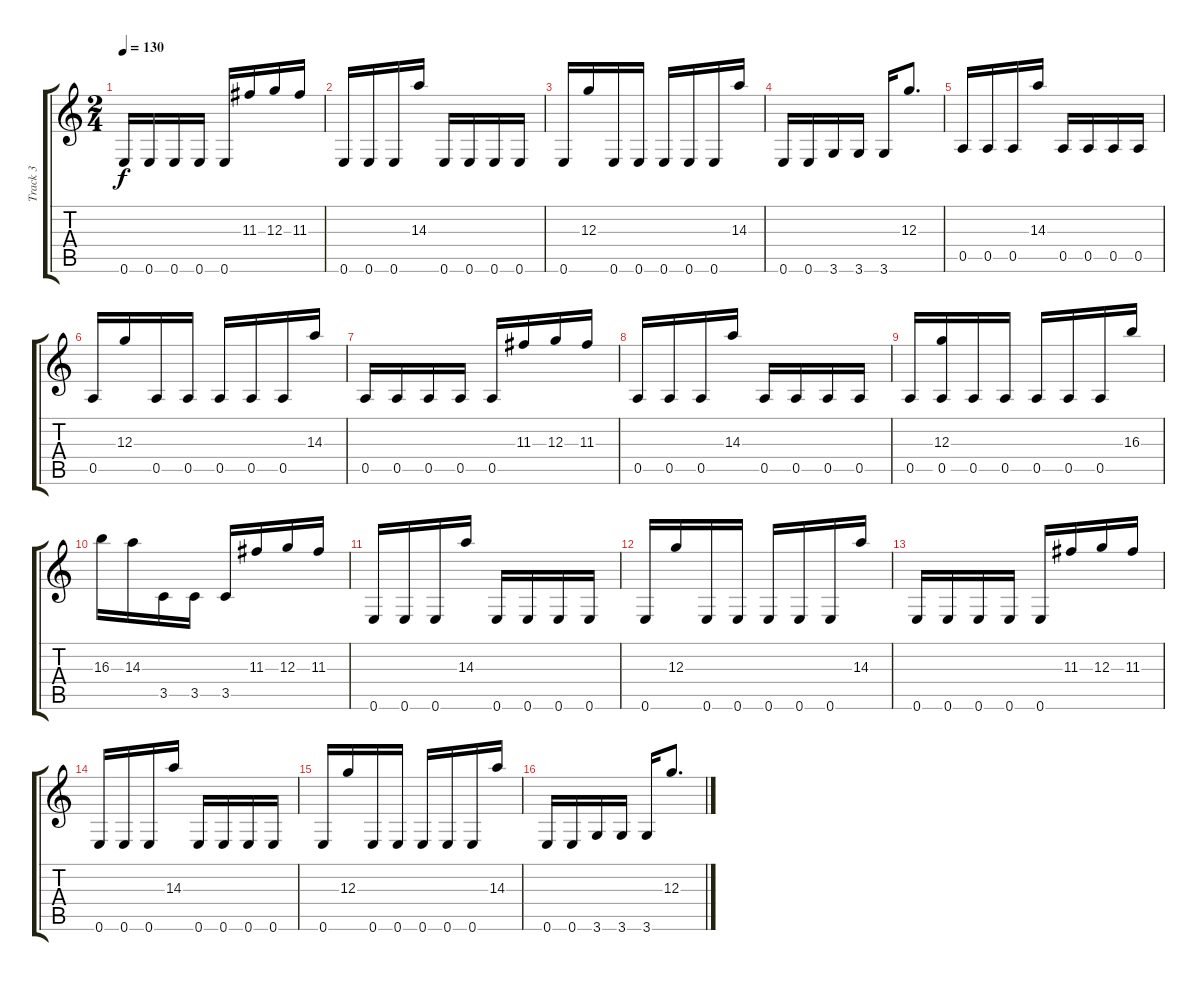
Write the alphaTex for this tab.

\track ("Track 3" "Track 3") {instrument distortionguitar}
\staff {score tabs}
\tuning (E4 B3 G3 D3 A2 E2) {hide}
\ts (2 4)
\tempo 130
\clef g2
\ks c
0.6.16{dy f} 0.6.16 0.6.16 0.6.16 0.6.16 11.3.16 12.3.16 11.3.16 |
0.6.16 0.6.16 0.6.16 14.3.16 0.6.16 0.6.16 0.6.16 0.6.16 |
0.6.16 12.3.16 0.6.16 0.6.16 0.6.16 0.6.16 0.6.16 14.3.16 |
0.6.16 0.6.16 3.6.16 3.6.16 3.6.16 12.3.8{d} |
0.5.16 0.5.16 0.5.16 14.3.16 0.5.16 0.5.16 0.5.16 0.5.16 |
0.5.16 12.3.16 0.5.16 0.5.16 0.5.16 0.5.16 0.5.16 14.3.16 |
0.5.16 0.5.16 0.5.16 0.5.16 0.5.16 11.3.16 12.3.16 11.3.16 |
0.5.16 0.5.16 0.5.16 14.3.16 0.5.16 0.5.16 0.5.16 0.5.16 |
0.5.16 (12.3 0.5).16 0.5.16 0.5.16 0.5.16 0.5.16 0.5.16 16.3.16 |
16.3.16 14.3.16 3.5.16 3.5.16 3.5.16 11.3.16 12.3.16 11.3.16 |
0.6.16 0.6.16 0.6.16 14.3.16 0.6.16 0.6.16 0.6.16 0.6.16 |
0.6.16 12.3.16 0.6.16 0.6.16 0.6.16 0.6.16 0.6.16 14.3.16 |
0.6.16 0.6.16 0.6.16 0.6.16 0.6.16 11.3.16 12.3.16 11.3.16 |
0.6.16 0.6.16 0.6.16 14.3.16 0.6.16 0.6.16 0.6.16 0.6.16 |
0.6.16 12.3.16 0.6.16 0.6.16 0.6.16 0.6.16 0.6.16 14.3.16 |
0.6.16 0.6.16 3.6.16 3.6.16 3.6.16 12.3.8{d}
